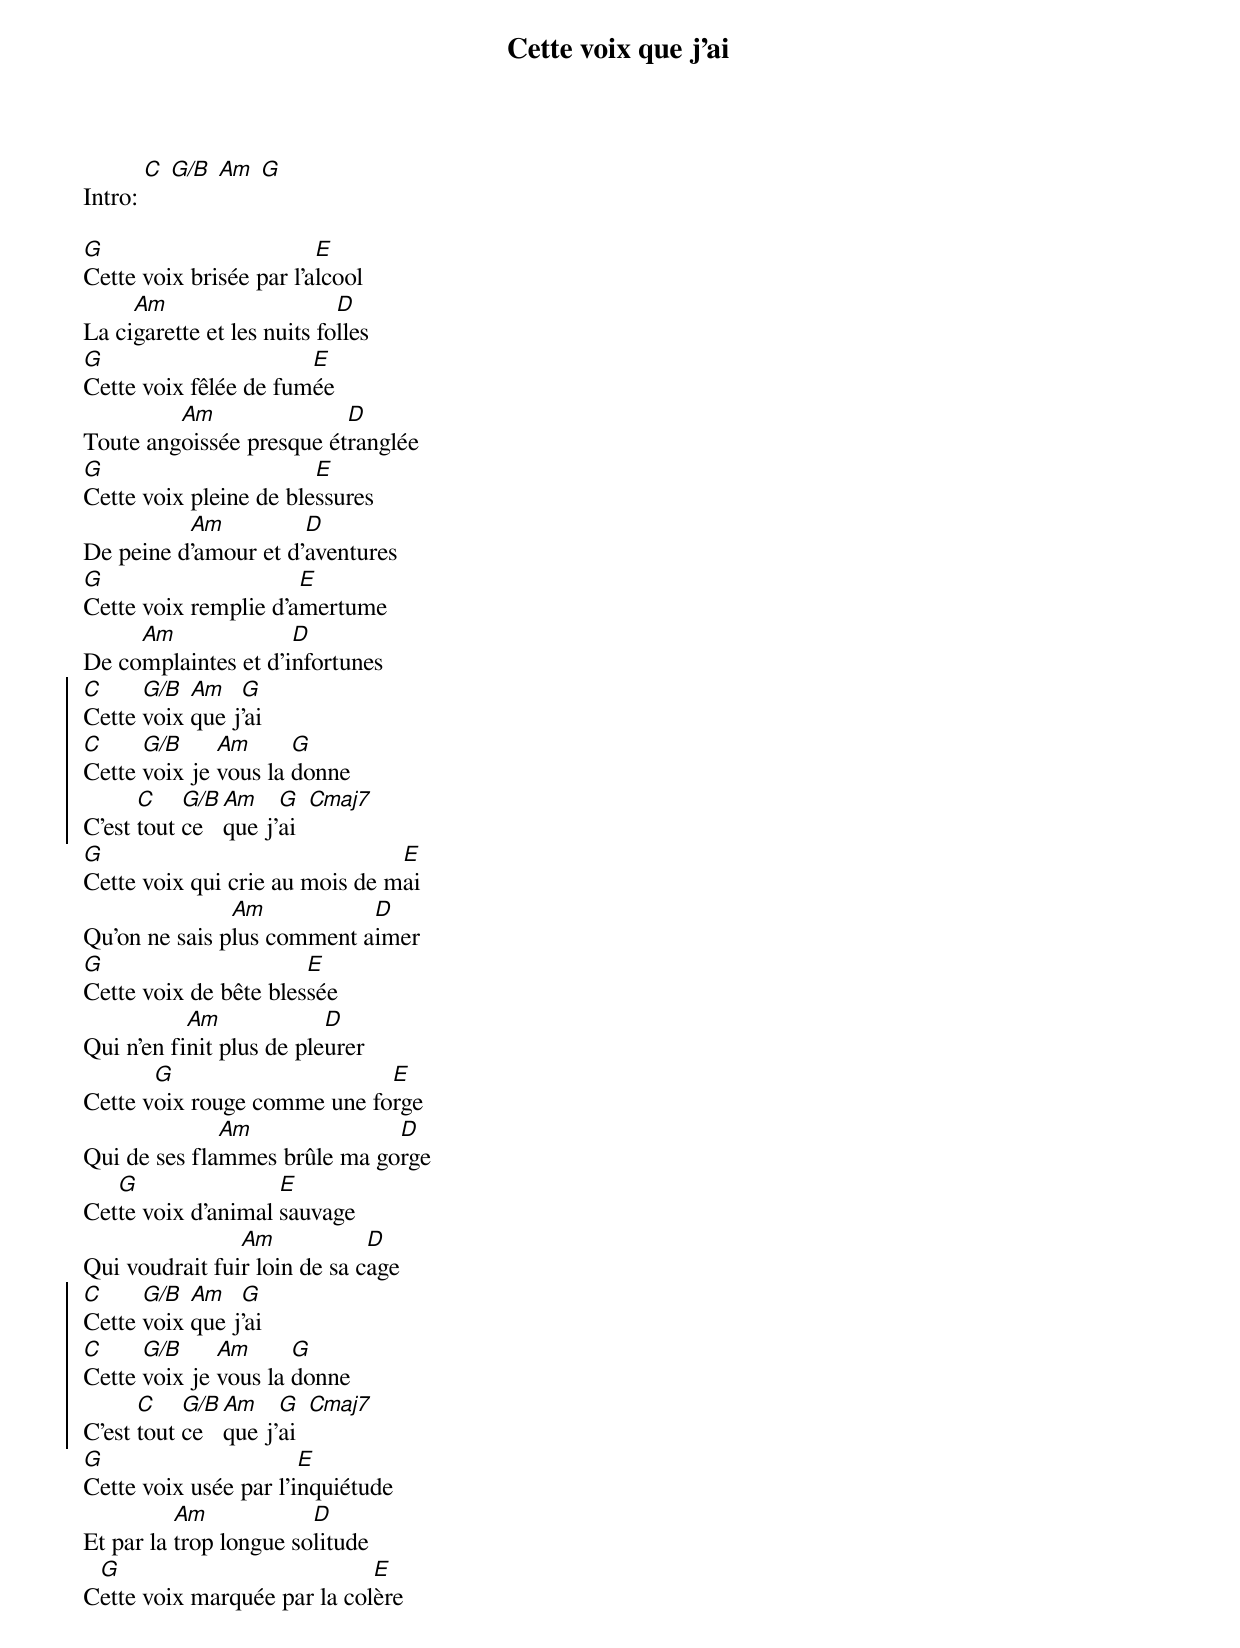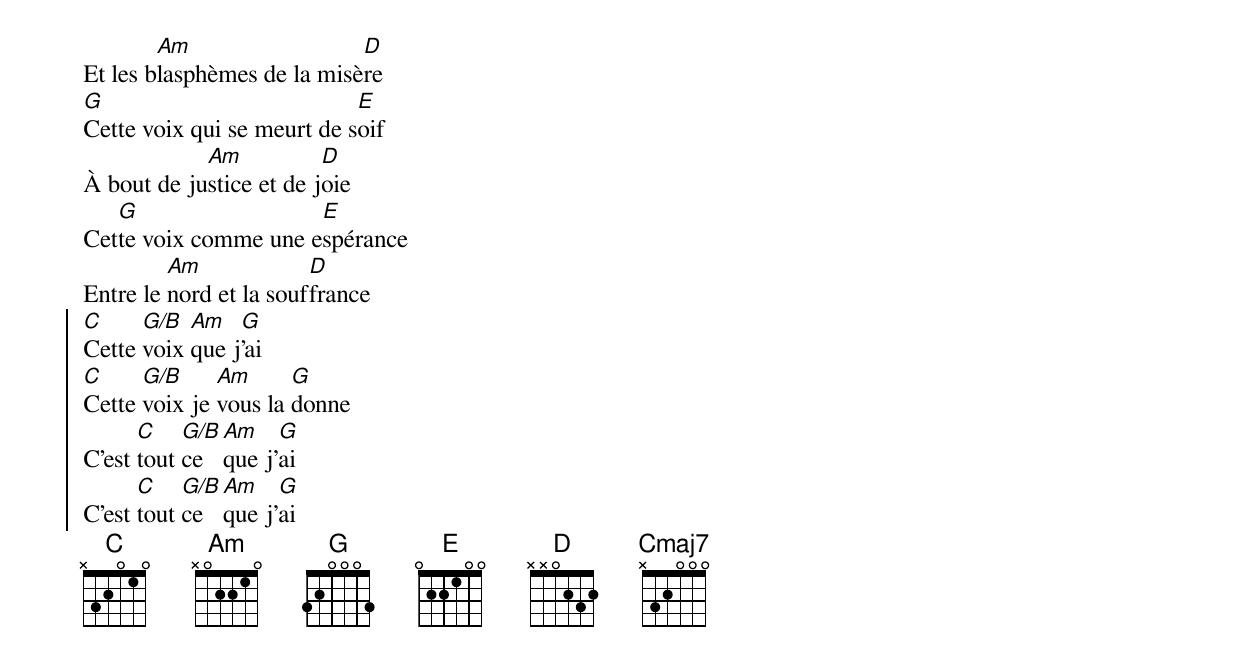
{t:Cette voix que j'ai}
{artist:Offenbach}

Intro: [C] [G/B] [Am] [G]

[G]Cette voix brisée par l'a[E]lcool
La ci[Am]garette et les nuits fo[D]lles
[G]Cette voix fêlée de fum[E]ée
Toute ang[Am]oissée presque ét[D]ranglée
[G]Cette voix pleine de ble[E]ssures
De peine d[Am]'amour et d'[D]aventures
[G]Cette voix remplie d'a[E]mertume
De co[Am]mplaintes et d'i[D]nfortunes
{soc}
[C]Cette [G/B]voix [Am]que j[G]'ai
[C]Cette [G/B]voix je [Am]vous la [G]donne
C'est [C]tout [G/B]ce  [Am]que j'[G]ai  [Cmaj7]
{eoc}
[G]Cette voix qui crie au mois de m[E]ai
Qu'on ne sais p[Am]lus comment a[D]imer
[G]Cette voix de bête bles[E]sée
Qui n'en fi[Am]nit plus de ple[D]urer
Cette v[G]oix rouge comme une fo[E]rge
Qui de ses fla[Am]mmes brûle ma go[D]rge
Cet[G]te voix d'animal [E]sauvage
Qui voudrait fui[Am]r loin de sa c[D]age
{soc}
[C]Cette [G/B]voix [Am]que j[G]'ai
[C]Cette [G/B]voix je [Am]vous la [G]donne
C'est [C]tout [G/B]ce  [Am]que j'[G]ai  [Cmaj7]
{eoc}
[G]Cette voix usée par l'i[E]nquiétude
Et par la [Am]trop longue so[D]litude
C[G]ette voix marquée par la col[E]ère
Et les b[Am]lasphèmes de la misè[D]re
[G]Cette voix qui se meurt de s[E]oif
À bout de ju[Am]stice et de j[D]oie
Cet[G]te voix comme une e[E]spérance
Entre le [Am]nord et la souf[D]france
{soc}
[C]Cette [G/B]voix [Am]que j[G]'ai
[C]Cette [G/B]voix je [Am]vous la [G]donne
C'est [C]tout [G/B]ce  [Am]que j'[G]ai
C'est [C]tout [G/B]ce  [Am]que j'[G]ai
{eoc}
